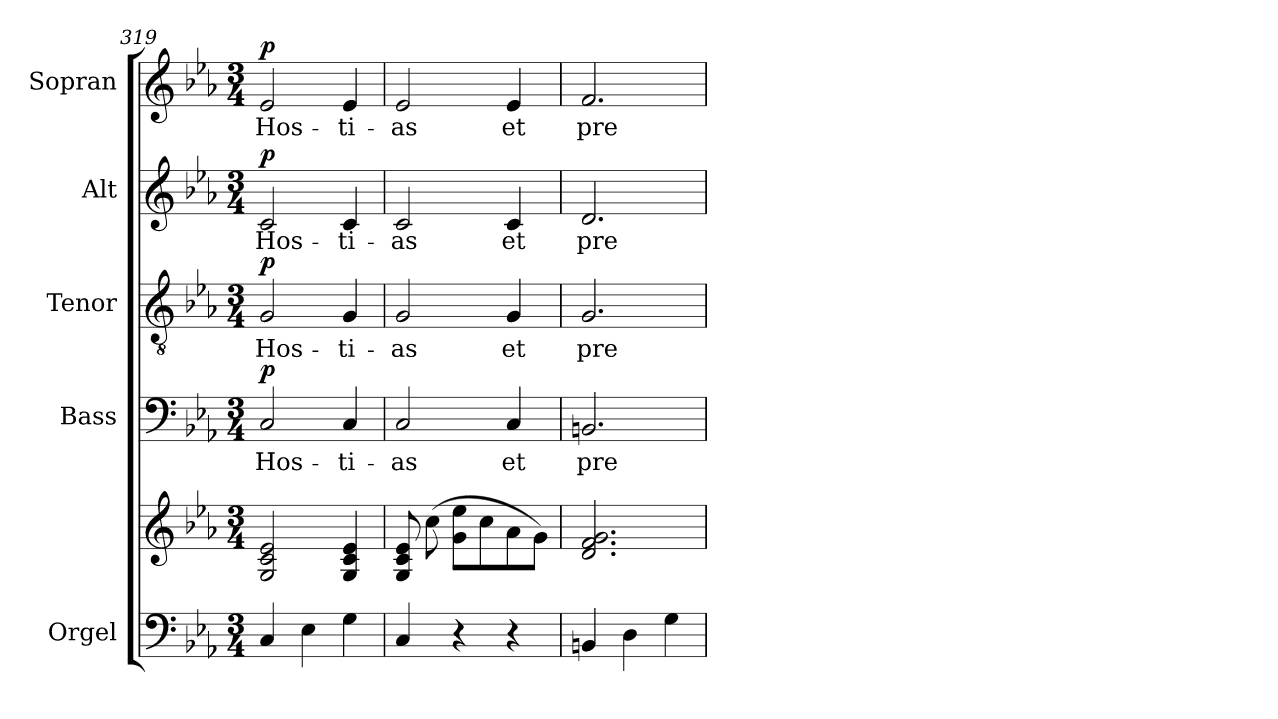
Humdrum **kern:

**kern	**kern	**kern	**text	**dynam	**kern	**text	**dynam	**kern	**text	**dynam	**kern	**text	**dynam
*part5	*part5	*part4	*part4	*part4	*part3	*part3	*part3	*part2	*part2	*part2	*part1	*part1	*part1
*staff6	*staff5	*staff4	*staff4	*staff4	*staff3	*staff3	*staff3	*staff2	*staff2	*staff2	*staff1	*staff1	*staff1
*I"Orgel	*	*I"Bass	*	*	*I"Tenor	*	*	*I"Alt	*	*	*I"Sopran	*	*
*I'Org.	*	*I'B.	*	*	*I'T.	*	*	*I'A.	*	*	*I'S.	*	*
*clefF4	*clefG2	*clefF4	*	*	*clefGv2	*	*	*clefG2	*	*	*clefG2	*	*
*k[b-e-a-]	*k[b-e-a-]	*k[b-e-a-]	*	*	*k[b-e-a-]	*	*	*k[b-e-a-]	*	*	*k[b-e-a-]	*	*
*E-:	*E-:	*E-:	*	*	*E-:	*	*	*E-:	*	*	*E-:	*	*
*M3/4	*M3/4	*M3/4	*	*	*M3/4	*	*	*M3/4	*	*	*M3/4	*	*
=319	=319	=319	=319	=319	=319	=319	=319	=319	=319	=319	=319	=319	=319
!	!	!	!LO:LY:b	!LO:DY:a	!	!LO:LY:b	!LO:DY:a	!	!LO:LY:b	!LO:DY:a	!	!LO:LY:b	!LO:DY:a
4C/	2G/ 2c/ 2e-/	2C/	Hos-	p	2G/	Hos-	p	2c/	Hos-	p	2e-/	Hos-	p
4E-\	.	.	.	.	.	.	.	.	.	.	.	.	.
!	!	!	!LO:LY:b	!	!	!LO:LY:b	!	!	!LO:LY:b	!	!	!LO:LY:b	!
4G\	4G/ 4c/ 4e-/	4C/	-ti-	.	4G/	-ti-	.	4c/	-ti-	.	4e-/	-ti-	.
=320	=320	=320	=320	=320	=320	=320	=320	=320	=320	=320	=320	=320	=320
!	!	!	!LO:LY:b	!	!	!LO:LY:b	!	!	!LO:LY:b	!	!	!LO:LY:b	!
4C/	8G/ 8c/ 8e-/	2C/	-as	.	2G/	-as	.	2c/	-as	.	2e-/	-as	.
.	(>8cc\	.	.	.	.	.	.	.	.	.	.	.	.
4r	8g\ 8ee-\L	.	.	.	.	.	.	.	.	.	.	.	.
.	8cc\	.	.	.	.	.	.	.	.	.	.	.	.
!	!	!	!LO:LY:b	!	!	!LO:LY:b	!	!	!LO:LY:b	!	!	!LO:LY:b	!
4r	8a-\	4C/	et	.	4G/	et	.	4c/	et	.	4e-/	et	.
.	8g\J)	.	.	.	.	.	.	.	.	.	.	.	.
=321	=321	=321	=321	=321	=321	=321	=321	=321	=321	=321	=321	=321	=321
!	!	!	!LO:LY:b	!	!	!LO:LY:b	!	!	!LO:LY:b	!	!	!LO:LY:b	!
4BBn/	2.d/ 2.f/ 2.g/	2.BBn/	pre-	.	2.G/	pre-	.	2.d/	pre-	.	2.f/	pre-	.
4D\	.	.	.	.	.	.	.	.	.	.	.	.	.
4G\	.	.	.	.	.	.	.	.	.	.	.	.	.
=	=	=	=	=	=	=	=	=	=	=	=	=	=
*-	*-	*-	*-	*-	*-	*-	*-	*-	*-	*-	*-	*-	*-
